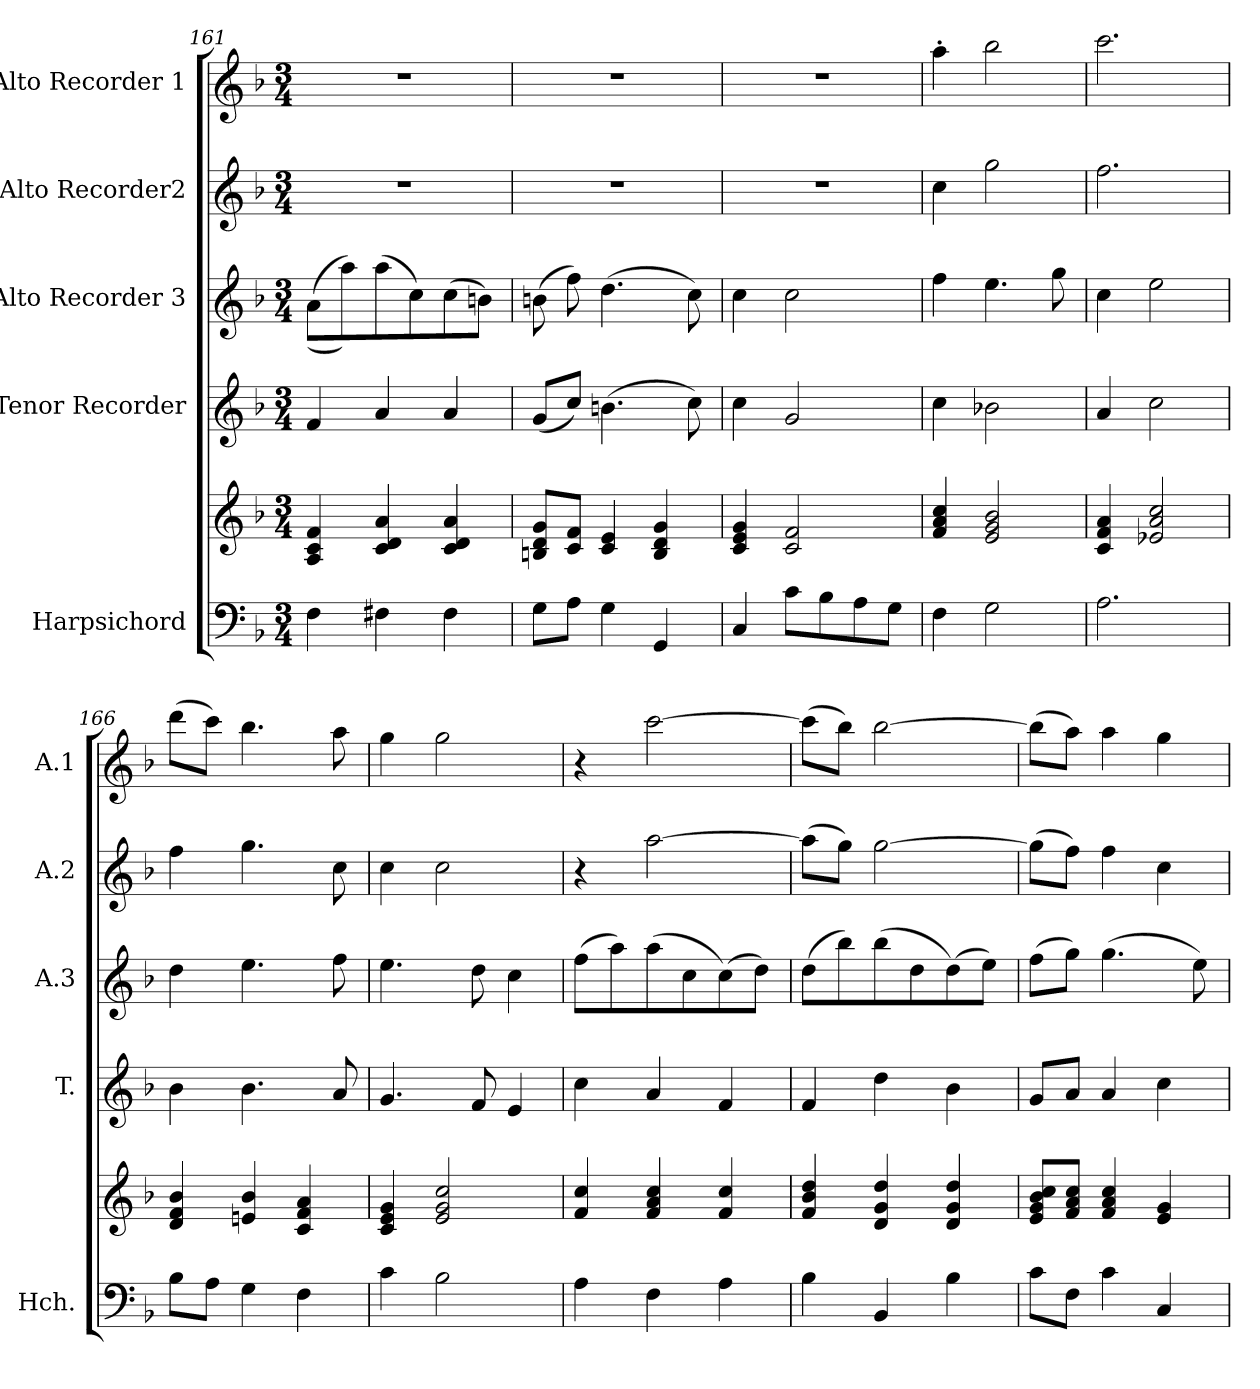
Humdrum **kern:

**kern	**kern	**kern	**kern	**kern	**kern
*part5	*part5	*part4	*part3	*part2	*part1
*staff6	*staff5	*staff4	*staff3	*staff2	*staff1
*I"Harpsichord	*	*I"Tenor Recorder	*I"Alto Recorder 3	*I"Alto Recorder2	*I"Alto Recorder 1
*I'Hch.	*	*I'T.	*I'A.3	*I'A.2	*I'A.1
*clefF4	*clefG2	*clefG2	*clefG2	*clefG2	*clefG2
*k[b-]	*k[b-]	*k[b-]	*k[b-]	*k[b-]	*k[b-]
*M3/4	*M3/4	*M3/4	*M3/4	*M3/4	*M3/4
=161	=161	=161	=161	=161	=161
4F\	4A/ 4c/ 4f/	4f/	((8a\L	2.r	2.r
.	.	.	8aa\))	.	.
4F#X\	4c/ 4d/ 4a/	4a/	(8aa\	.	.
.	.	.	8cc\)	.	.
4F#\	4c/ 4d/ 4a/	4a/	(8cc\	.	.
.	.	.	8bn\J)	.	.
=162	=162	=162	=162	=162	=162
8G\L	8Bn/ 8d/ 8g/L	(8g/L	(8bn\	2.r	2.r
8A\J	8c/ 8f/J	8cc/J)	8ff\)	.	.
4G\	4c/ 4e/	(4.bn\	(4.dd\	.	.
4GG/	4B/ 4d/ 4g/	.	.	.	.
.	.	8cc\)	8cc\)	.	.
=163	=163	=163	=163	=163	=163
4C/	4c/ 4e/ 4g/	4cc\	4cc\	2.r	2.r
8c\L	2c/ 2f/	2g/	2cc\	.	.
8B-\	.	.	.	.	.
8A\	.	.	.	.	.
8G\J	.	.	.	.	.
=164	=164	=164	=164	=164	=164
4F\	4f/ 4a/ 4cc/	4cc\	4ff\	4cc\	4aa'\
2G\	2e/ 2g/ 2b-/	2b-X\	4.ee\	2gg\	2bb-\
.	.	.	8gg\	.	.
=165	=165	=165	=165	=165	=165
2.A\	4c/ 4f/ 4a/	4a/	4cc\	2.ff\	2.ccc\
.	2e-X/ 2a/ 2cc/	2cc\	2ee\	.	.
=166	=166	=166	=166	=166	=166
8B-\L	4d/ 4f/ 4b-/	4b-\	4dd\	4ff\	(>8ddd\L
8A\J	.	.	.	.	8ccc\J)
4G\	4en/ 4b-/	4.b-\	4.ee\	4.gg\	4.bb-\
4F\	4c/ 4f/ 4a/	.	.	.	.
.	.	8a/	8ff\	8cc\	8aa\
=167	=167	=167	=167	=167	=167
4c\	4c/ 4e/ 4g/	4.g/	4.ee\	4cc\	4gg\
2B-\	2e/ 2g/ 2cc/	.	.	2cc\	2gg\
.	.	8f/	8dd\	.	.
.	.	4e/	4cc\	.	.
=168	=168	=168	=168	=168	=168
4A\	4f/ 4cc/	4cc\	(8ff\L	4r	4r
.	.	.	8aa\)	.	.
4F\	4f/ 4a/ 4cc/	4a/	(8aa\	[2aa\	[2ccc\
.	.	.	8cc\	.	.
4A\	4f/ 4cc/	4f/	(8cc\)	.	.
.	.	.	8dd\J)	.	.
!!LO:LB:g=z
=169	=169	=169	=169	=169	=169
4B-\	4f/ 4b-/ 4dd/	4f/	(8dd\L	(>8aa\L]	(>8ccc\L]
.	.	.	8bb-\)	8gg\J)	8bb-\J)
4BB-/	4d/ 4g/ 4dd/	4dd\	(8bb-\	[2gg\	[2bb-\
.	.	.	8dd\	.	.
4B-\	4d/ 4g/ 4dd/	4b-\	(8dd\)	.	.
.	.	.	8ee\J)	.	.
=170	=170	=170	=170	=170	=170
8c\L	8e/ 8g/ 8b-/ 8cc/L	8g/L	(8ff\L	(>8gg\L]	(>8bb-\L]
8F\J	8f/ 8a/ 8cc/J	8a/J	8gg\J)	8ff\J)	8aa\J)
4c\	4f/ 4a/ 4cc/	4a/	(4.gg\	4ff\	4aa\
4C/	4e/ 4g/	4cc\	.	4cc\	4gg\
.	.	.	8ee\)	.	.
=	=	=	=	=	=
*-	*-	*-	*-	*-	*-
